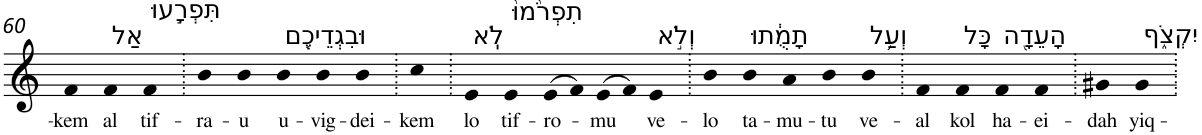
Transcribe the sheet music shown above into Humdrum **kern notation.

**kern	**text
*part1	*part1
*staff1	*staff1
*I"Piano	*
*I'Pno	*
!!LO:PB:g=z
*clefG2	*
*k[]	*
=60	=60
!	!LO:LY:b
4f	-kem
!LO:TX:a:t=אַל	!
!	!LO:LY:b
4f	al
!LO:TX:a:t=תִּפְרָ֣עוּ	!
!	!LO:LY:b
4f	tif-
=61.	=61.
!	!LO:LY:b
4b	-ra-
!	!LO:LY:b
4b	-u
!LO:TX:a:t=וּבִגְדֵיכֶ֤ם	!
!	!LO:LY:b
4b	u-
!	!LO:LY:b
4b	-vig-
!	!LO:LY:b
4b	-dei-
=62.	=62.
!	!LO:LY:b
4cc	-kem
=63.	=63.
!LO:TX:a:t=לֹֽא	!
!	!LO:LY:b
4e	lo
!LO:TX:a:t=תִפְרֹ֙מוּ֙	!
!	!LO:LY:b
4e	tif-
!	!LO:LY:b
(>8e	-ro-
8f)	.
!	!LO:LY:b
(>8e	-mu
8f)	.
!LO:TX:a:t=וְלֹ֣א	!
!	!LO:LY:b
4e	ve-
=64.	=64.
!	!LO:LY:b
4b	-lo
!LO:TX:a:t=תָמֻ֔תוּ	!
!	!LO:LY:b
4b	ta-
!	!LO:LY:b
4a	-mu-
!	!LO:LY:b
4b	-tu
!LO:TX:a:t=וְעַ֥ל	!
!	!LO:LY:b
4b	ve-
=65.	=65.
!	!LO:LY:b
4f	-al
!LO:TX:a:t=כָּל	!
!	!LO:LY:b
4f	kol
!LO:TX:a:t=הָעֵדָ֖ה	!
!	!LO:LY:b
4f	ha-
!	!LO:LY:b
4f	-ei-
=66.	=66.
!	!LO:LY:b
4g#X	-dah
!LO:TX:a:t=יִקְצֹ֑ף	!
!	!LO:LY:b
4g#	yiq-
=.	=.
*-	*-
